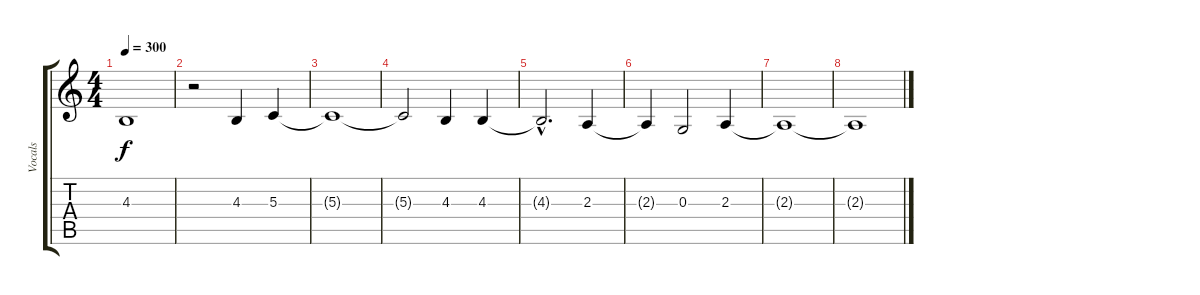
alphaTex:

\track ("Vocals" "Vocals") {instrument lead1square}
\staff {score tabs}
\tuning (E4 B3 G3 D3 A2 E2) {hide}
\ts (4 4)
\tempo 300
\clef g2
\ks c
4.3{t}.1{dy f} |
r.2 4.3.4 5.3.4 |
5.3{t}.1 |
5.3{t}.2 4.3.4 4.3.4 |
4.3{hac t}.2{d} 2.3.4 |
2.3{t}.4 0.3.2 2.3.4 |
2.3{t}.1 |
2.3{t}.1
